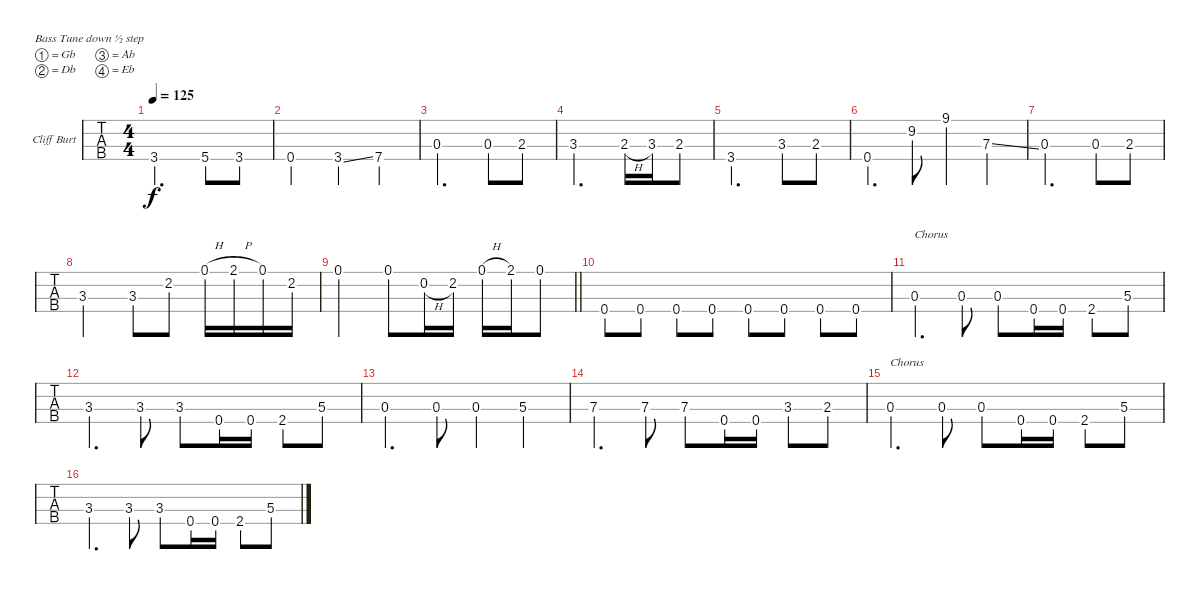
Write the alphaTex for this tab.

\bracketExtendMode groupsimilarinstruments
\firstSystemTrackNameOrientation horizontal
\otherSystemsTrackNameOrientation horizontal
\track ("Cliff Burton" "Cliff Burt") {instrument electricbassfinger}
\staff {tabs}
\tuning (Gb2 Db2 Ab1 Eb1)
\ts (4 4)
\tempo 125
\clef f4
\ks aminor
3.4.2{d dy f} 5.4.8 3.4.8 |
0.4.2 3.4{ss}.4 7.4.4 |
0.3.2{d} 0.3.8 2.3.8 |
3.3.2{d} 2.3{h}.16 3.3.16 2.3.8 |
3.4.2{d} 3.3.8 2.3.8 |
0.4.4{d} 9.2.8 9.1.4 7.3{ss}.4 |
0.3.2{d} 0.3.8 2.3.8 |
3.3.2 3.3.8 2.2.8 0.1{h}.16 2.1{h}.16 0.1.16 2.2.16 |
\barLineRight lightlight
0.1.2 0.1.8 0.2{h}.16 2.2.16 0.1{h}.16 2.1.16 0.1.8 |
0.4.8 0.4.8 0.4.8 0.4.8 0.4.8 0.4.8 0.4.8 0.4.8 |
0.3.4{d txt "Chorus"} 0.3.8 0.3.8 0.4.16 0.4.16 2.4.8 5.3.8 |
3.3.4{d} 3.3.8 3.3.8 0.4.16 0.4.16 2.4.8 5.3.8 |
0.3.4{d} 0.3.8 0.3.4 5.3.4 |
7.3.4{d} 7.3.8 7.3.8 0.4.16 0.4.16 3.3.8 2.3.8 |
0.3.4{d txt "Chorus"} 0.3.8 0.3.8 0.4.16 0.4.16 2.4.8 5.3.8 |
3.3.4{d} 3.3.8 3.3.8 0.4.16 0.4.16 2.4.8 5.3.8
